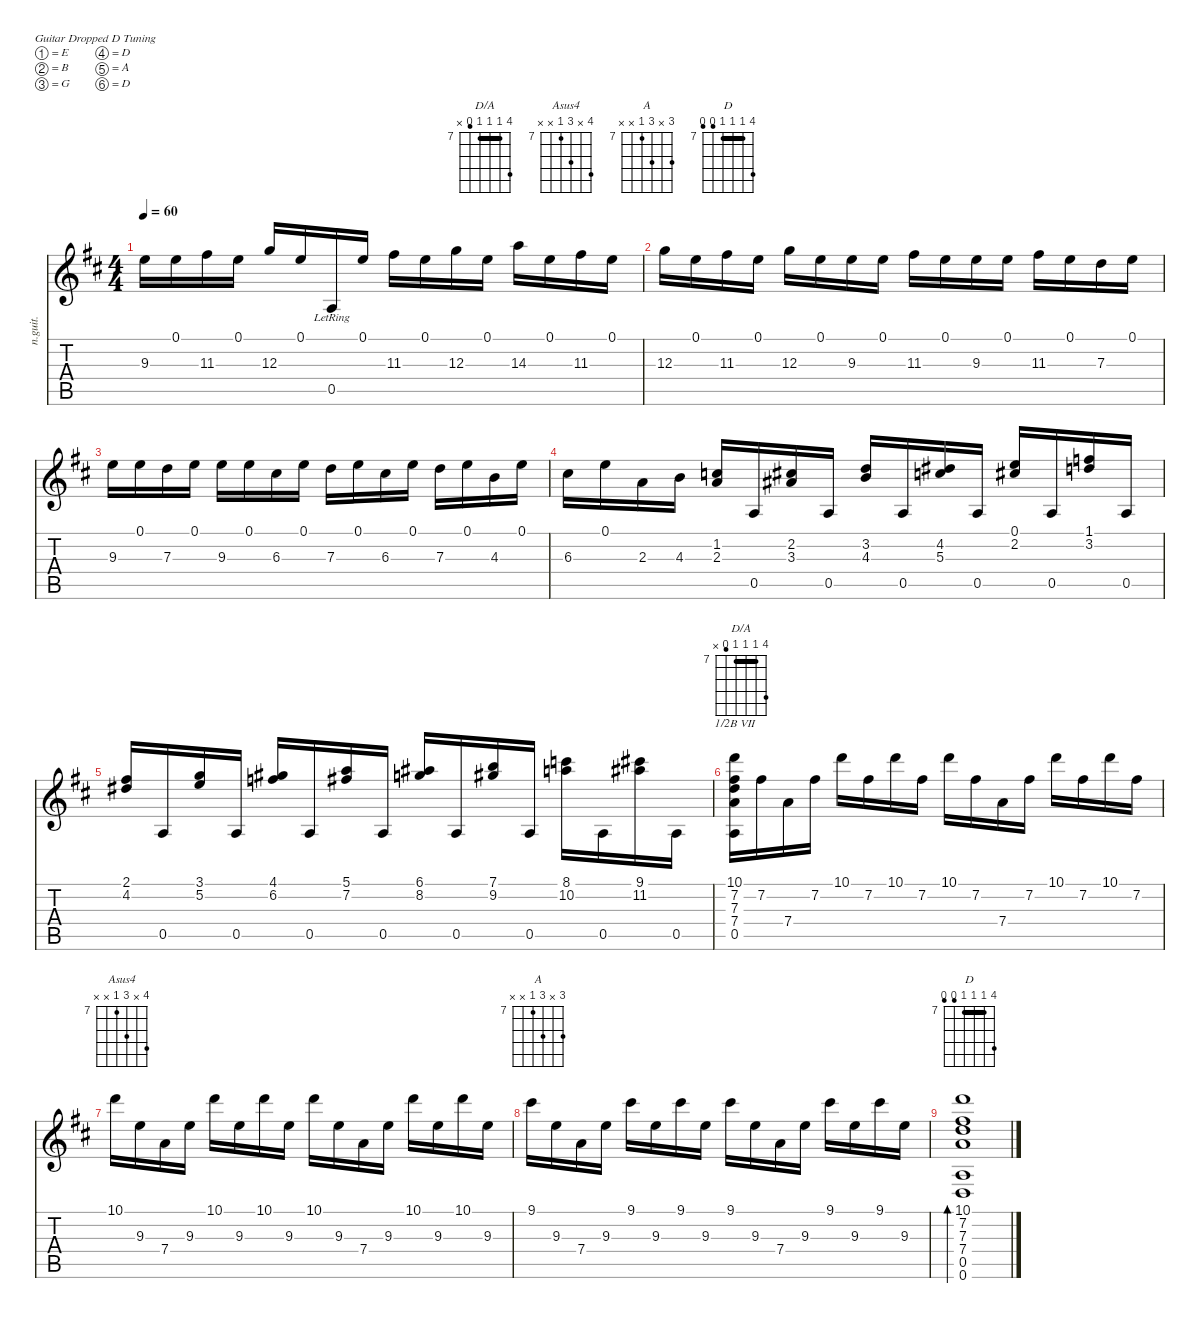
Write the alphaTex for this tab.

\defaultSystemsLayout 4
\hideDynamics
\bracketExtendMode nobrackets
\chordDiagramsInScore
\track ("" "n.guit.") {defaultSystemsLayout 2 instrument acousticguitarnylon}
\staff {score tabs}
\tuning (E4 B3 G3 D3 A2 D2)
\chord ("D/A" 10 7 7 7 6 x) {firstfret 7 showfingering false barre (7 7)}
\chord ("Asus4" 10 x 9 7 x x) {firstfret 7 showfingering false}
\chord ("A" 9 x 9 7 x x) {firstfret 7 showfingering false}
\chord ("D" 10 7 7 7 6 6) {firstfret 7 showfingering false barre (7 7)}
\ts (4 4)
\tempo 60
\clef g2
\ks d
9.3{acc forcenatural}.16{dy f beam Down} 0.1{acc forcenatural}.16{beam Down} 11.3{acc #}.16{beam Down} 0.1{acc forcenatural}.16{beam Down} 12.3{acc forcenatural}.16{beam Up} 0.1{acc forcenatural}.16{beam Up} 0.5{lr acc forcenatural}.16{beam Up} 0.1{acc forcenatural}.16{beam Up} 11.3{acc #}.16{beam Down} 0.1{acc forcenatural}.16{beam Down} 12.3{acc forcenatural}.16{beam Down} 0.1{acc forcenatural}.16{beam Down} 14.3{acc forcenatural}.16{beam Down} 0.1{acc forcenatural}.16{beam Down} 11.3{acc #}.16{beam Down} 0.1{acc forcenatural}.16{beam Down} |
12.3{acc forcenatural}.16{beam Down} 0.1{acc forcenatural}.16{beam Down} 11.3{acc #}.16{beam Down} 0.1{acc forcenatural}.16{beam Down} 12.3{acc forcenatural}.16{beam Down} 0.1{acc forcenatural}.16{beam Down} 9.3{acc forcenatural}.16{beam Down} 0.1{acc forcenatural}.16{beam Down} 11.3{acc #}.16{beam Down} 0.1{acc forcenatural}.16{beam Down} 9.3{acc forcenatural}.16{beam Down} 0.1{acc forcenatural}.16{beam Down} 11.3{acc #}.16{beam Down} 0.1{acc forcenatural}.16{beam Down} 7.3{acc forcenatural}.16{beam Down} 0.1{acc forcenatural}.16{beam Down} |
9.3{acc forcenatural}.16{beam Down} 0.1{acc forcenatural}.16{beam Down} 7.3{acc forcenatural}.16{beam Down} 0.1{acc forcenatural}.16{beam Down} 9.3{acc forcenatural}.16{beam Down} 0.1{acc forcenatural}.16{beam Down} 6.3{acc #}.16{beam Down} 0.1{acc forcenatural}.16{beam Down} 7.3{acc forcenatural}.16{beam Down} 0.1{acc forcenatural}.16{beam Down} 6.3{acc #}.16{beam Down} 0.1{acc forcenatural}.16{beam Down} 7.3{acc forcenatural}.16{beam Down} 0.1{acc forcenatural}.16{beam Down} 4.3{acc forcenatural}.16{beam Down} 0.1{acc forcenatural}.16{beam Down} |
6.3{acc #}.16{beam Down} 0.1{acc forcenatural}.16{beam Down} 2.3{acc forcenatural}.16{beam Down} 4.3{acc forcenatural}.16{beam Down} (1.2{acc forcenatural} 2.3{acc forcenatural}).16{beam Up} 0.5{acc forcenatural}.16{beam Up} (2.2{acc #} 3.3{acc #}).16{beam Up} 0.5{acc forcenatural}.16{beam Up} (3.2{acc forcenatural} 4.3{acc forcenatural}).16{beam Up} 0.5{acc forcenatural}.16{beam Up} (4.2{acc #} 5.3{acc forcenatural}).16{beam Up} 0.5{acc forcenatural}.16{beam Up} (0.1{acc forcenatural} 2.2{acc #}).16{beam Up} 0.5{acc forcenatural}.16{beam Up} (1.1{acc forcenatural} 3.2{acc forcenatural}).16{beam Up} 0.5{acc forcenatural}.16{beam Up} |
(2.1{acc #} 4.2{acc #}).16{beam Up} 0.5{acc forcenatural}.16{beam Up} (3.1{acc forcenatural} 5.2{acc forcenatural}).16{beam Up} 0.5{acc forcenatural}.16{beam Up} (4.1{acc #} 6.2{acc forcenatural}).16{beam Up} 0.5{acc forcenatural}.16{beam Up} (5.1{acc forcenatural} 7.2{acc #}).16{beam Up} 0.5{acc forcenatural}.16{beam Up} (6.1{acc #} 8.2{acc forcenatural}).16{beam Up} 0.5{acc forcenatural}.16{beam Up} (7.1{acc forcenatural} 9.2{acc #}).16{beam Up} 0.5{acc forcenatural}.16{beam Up} (8.1{acc forcenatural} 10.2{acc forcenatural}).16{beam Down} 0.5{acc forcenatural}.16{beam Down} (9.1{acc #} 11.2{acc #}).16{beam Down} 0.5{acc forcenatural}.16{beam Down} |
(10.1{acc forcenatural} 7.2{acc #} 7.3{acc forcenatural} 0.5{acc forcenatural} 7.4{acc forcenatural}).16{ch "D/A" barre (7 half) beam Down} 7.2{acc #}.16{beam Down} 7.4{acc forcenatural}.16{beam Down} 7.2{acc #}.16{beam Down} 10.1{acc forcenatural}.16{beam Down} 7.2{acc #}.16{beam Down} 10.1{acc forcenatural}.16{beam Down} 7.2{acc #}.16{beam Down} 10.1{acc forcenatural}.16{beam Down} 7.2{acc #}.16{beam Down} 7.4{acc forcenatural}.16{beam Down} 7.2{acc #}.16{beam Down} 10.1{acc forcenatural}.16{beam Down} 7.2{acc #}.16{beam Down} 10.1{acc forcenatural}.16{beam Down} 7.2{acc #}.16{beam Down} |
10.1{acc forcenatural}.16{ch "Asus4" beam Down} 9.3{acc forcenatural}.16{beam Down} 7.4{acc forcenatural}.16{beam Down} 9.3{acc forcenatural}.16{beam Down} 10.1{acc forcenatural}.16{beam Down} 9.3{acc forcenatural}.16{beam Down} 10.1{acc forcenatural}.16{beam Down} 9.3{acc forcenatural}.16{beam Down} 10.1{acc forcenatural}.16{beam Down} 9.3{acc forcenatural}.16{beam Down} 7.4{acc forcenatural}.16{beam Down} 9.3{acc forcenatural}.16{beam Down} 10.1{acc forcenatural}.16{beam Down} 9.3{acc forcenatural}.16{beam Down} 10.1{acc forcenatural}.16{beam Down} 9.3{acc forcenatural}.16{beam Down} |
9.1{acc #}.16{ch "A" beam Down} 9.3{acc forcenatural}.16{beam Down} 7.4{acc forcenatural}.16{beam Down} 9.3{acc forcenatural}.16{beam Down} 9.1{acc #}.16{beam Down} 9.3{acc forcenatural}.16{beam Down} 9.1{acc #}.16{beam Down} 9.3{acc forcenatural}.16{beam Down} 9.1{acc #}.16{beam Down} 9.3{acc forcenatural}.16{beam Down} 7.4{acc forcenatural}.16{beam Down} 9.3{acc forcenatural}.16{beam Down} 9.1{acc #}.16{beam Down} 9.3{acc forcenatural}.16{beam Down} 9.1{acc #}.16{beam Down} 9.3{acc forcenatural}.16{beam Down} |
(10.1{acc forcenatural} 7.2{acc #} 7.3{acc forcenatural} 7.4{acc forcenatural} 0.5{acc forcenatural} 0.6{acc forcenatural}).1{bd 240 ch "D" beam Up}
